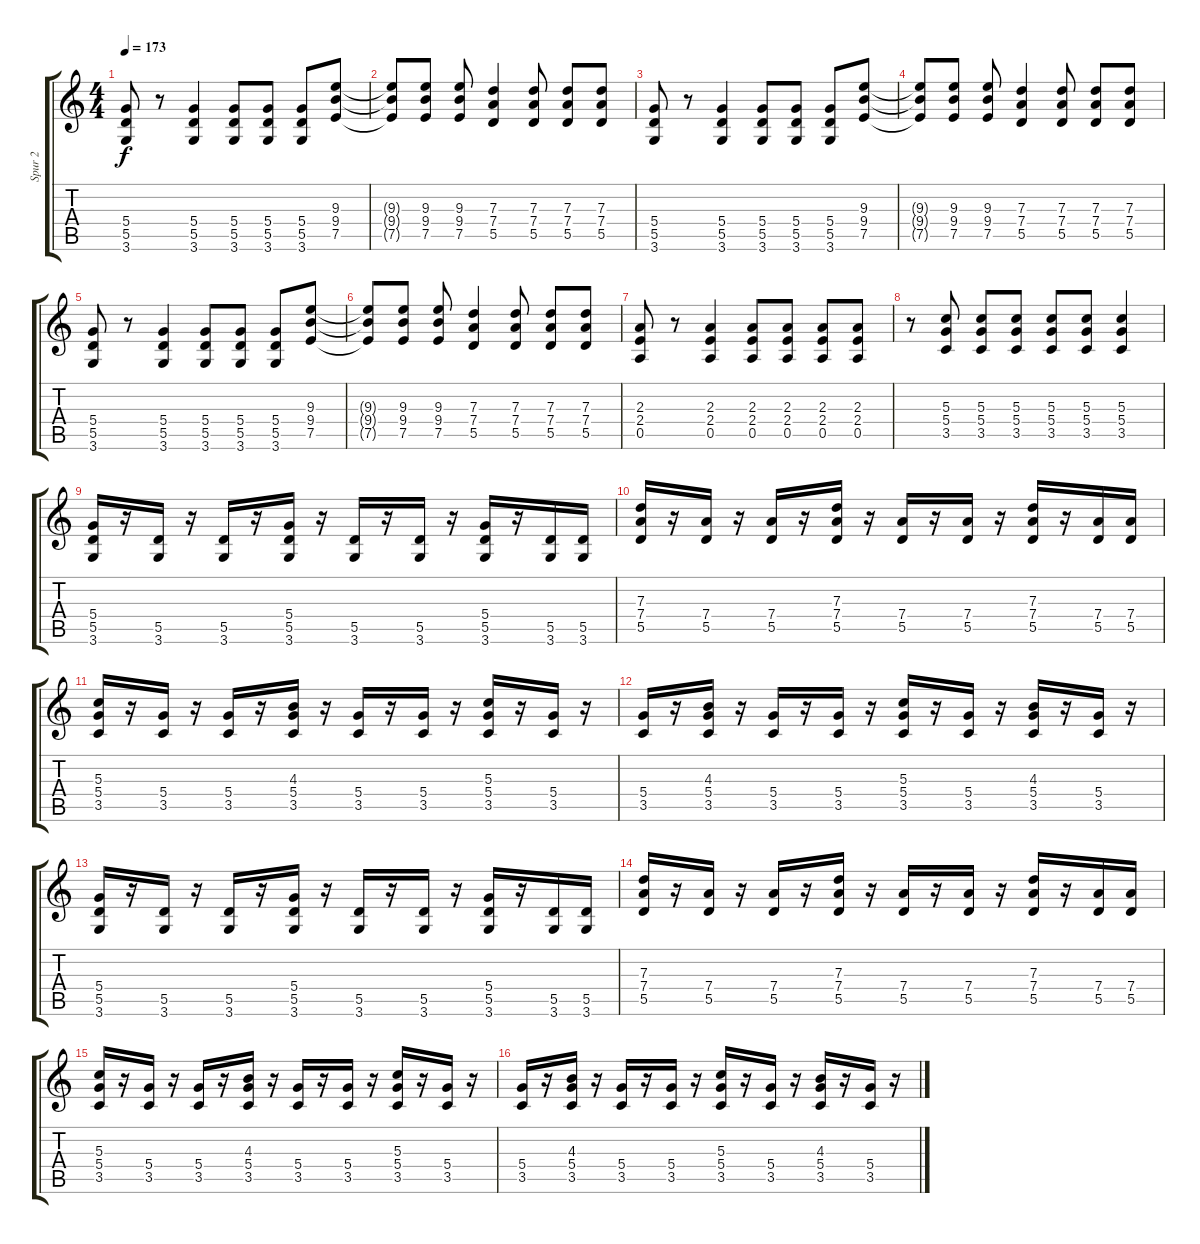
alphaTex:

\track ("Spur 2" "Spur 2") {instrument distortionguitar}
\staff {score tabs}
\tuning (E4 B3 G3 D3 A2 E2) {hide}
\ts (4 4)
\tempo 173
\clef g2
\ks c
(5.4 5.5 3.6).8{dy f} r.8 (5.4 5.5 3.6).4 (5.4 5.5 3.6).8 (5.4 5.5 3.6).8 (5.4 5.5 3.6).8 (9.3 9.4 7.5).8 |
(9.3{t} 9.4{t} 7.5{t}).8 (9.3 9.4 7.5).8 (9.3 9.4 7.5).8 (7.3 7.4 5.5).4 (7.3 7.4 5.5).8 (7.3 7.4 5.5).8 (7.3 7.4 5.5).8 |
(5.4 5.5 3.6).8 r.8 (5.4 5.5 3.6).4 (5.4 5.5 3.6).8 (5.4 5.5 3.6).8 (5.4 5.5 3.6).8 (9.3 9.4 7.5).8 |
(9.3{t} 9.4{t} 7.5{t}).8 (9.3 9.4 7.5).8 (9.3 9.4 7.5).8 (7.3 7.4 5.5).4 (7.3 7.4 5.5).8 (7.3 7.4 5.5).8 (7.3 7.4 5.5).8 |
(5.4 5.5 3.6).8 r.8 (5.4 5.5 3.6).4 (5.4 5.5 3.6).8 (5.4 5.5 3.6).8 (5.4 5.5 3.6).8 (9.3 9.4 7.5).8 |
(9.3{t} 9.4{t} 7.5{t}).8 (9.3 9.4 7.5).8 (9.3 9.4 7.5).8 (7.3 7.4 5.5).4 (7.3 7.4 5.5).8 (7.3 7.4 5.5).8 (7.3 7.4 5.5).8 |
(2.3 2.4 0.5).8 r.8 (2.3 2.4 0.5).4 (2.3 2.4 0.5).8 (2.3 2.4 0.5).8 (2.3 2.4 0.5).8 (2.3 2.4 0.5).8 |
r.8 (5.3 5.4 3.5).8 (5.3 5.4 3.5).8 (5.3 5.4 3.5).8 (5.3 5.4 3.5).8 (5.3 5.4 3.5).8 (5.3 5.4 3.5).4 |
(5.4 5.5 3.6).16 r.16 (5.5 3.6).16 r.16 (5.5 3.6).16 r.16 (5.4 5.5 3.6).16 r.16 (5.5 3.6).16 r.16 (5.5 3.6).16 r.16 (5.4 5.5 3.6).16 r.16 (5.5 3.6).16 (5.5 3.6).16 |
(7.3 7.4 5.5).16 r.16 (7.4 5.5).16 r.16 (7.4 5.5).16 r.16 (7.3 7.4 5.5).16 r.16 (7.4 5.5).16 r.16 (7.4 5.5).16 r.16 (7.3 7.4 5.5).16 r.16 (7.4 5.5).16 (7.4 5.5).16 |
(5.3 5.4 3.5).16 r.16 (5.4 3.5).16 r.16 (5.4 3.5).16 r.16 (4.3 5.4 3.5).16 r.16 (5.4 3.5).16 r.16 (5.4 3.5).16 r.16 (5.3 5.4 3.5).16 r.16 (5.4 3.5).16 r.16 |
(5.4 3.5).16 r.16 (4.3 5.4 3.5).16 r.16 (5.4 3.5).16 r.16 (5.4 3.5).16 r.16 (5.3 5.4 3.5).16 r.16 (5.4 3.5).16 r.16 (4.3 5.4 3.5).16 r.16 (5.4 3.5).16 r.16 |
(5.4 5.5 3.6).16 r.16 (5.5 3.6).16 r.16 (5.5 3.6).16 r.16 (5.4 5.5 3.6).16 r.16 (5.5 3.6).16 r.16 (5.5 3.6).16 r.16 (5.4 5.5 3.6).16 r.16 (5.5 3.6).16 (5.5 3.6).16 |
(7.3 7.4 5.5).16 r.16 (7.4 5.5).16 r.16 (7.4 5.5).16 r.16 (7.3 7.4 5.5).16 r.16 (7.4 5.5).16 r.16 (7.4 5.5).16 r.16 (7.3 7.4 5.5).16 r.16 (7.4 5.5).16 (7.4 5.5).16 |
(5.3 5.4 3.5).16 r.16 (5.4 3.5).16 r.16 (5.4 3.5).16 r.16 (4.3 5.4 3.5).16 r.16 (5.4 3.5).16 r.16 (5.4 3.5).16 r.16 (5.3 5.4 3.5).16 r.16 (5.4 3.5).16 r.16 |
(5.4 3.5).16 r.16 (4.3 5.4 3.5).16 r.16 (5.4 3.5).16 r.16 (5.4 3.5).16 r.16 (5.3 5.4 3.5).16 r.16 (5.4 3.5).16 r.16 (4.3 5.4 3.5).16 r.16 (5.4 3.5).16 r.16
